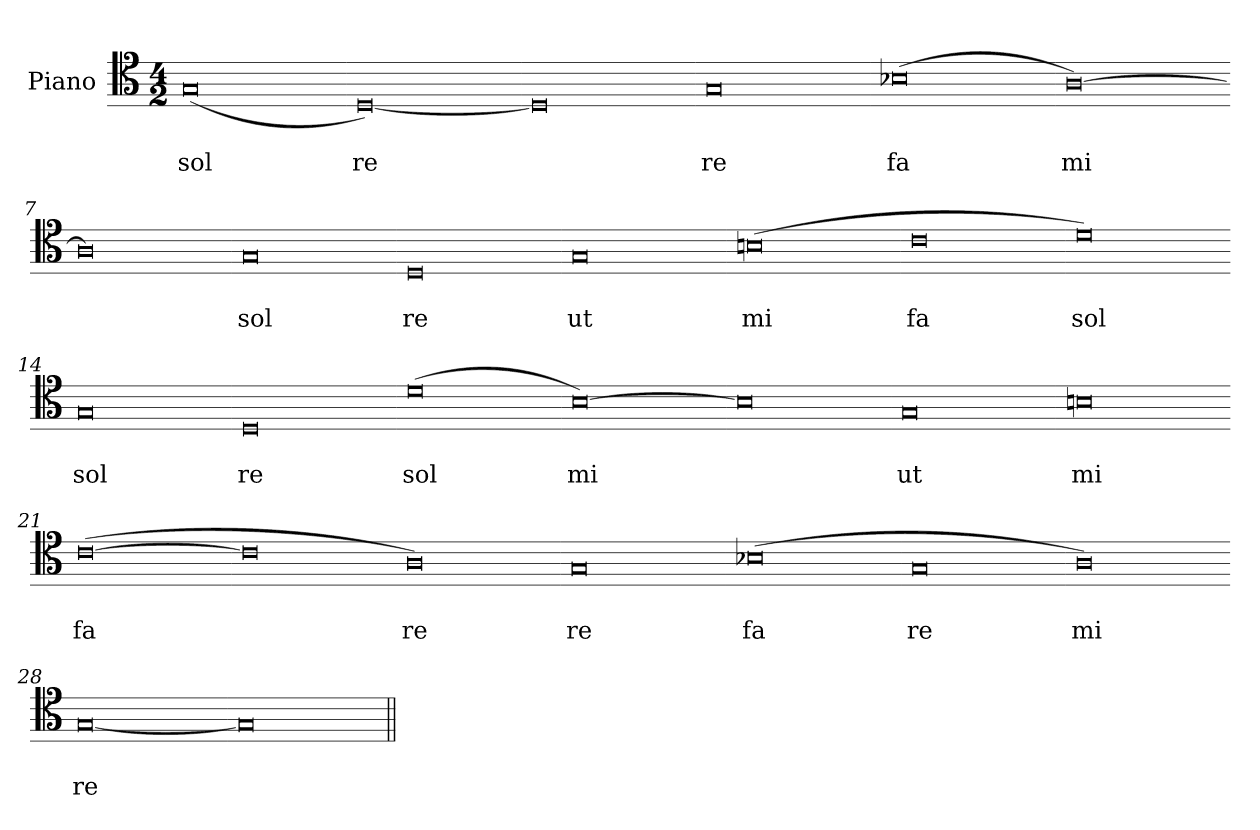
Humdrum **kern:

**kern	**text	**text
*part1	*part1	*part1
*staff1	*staff1	*staff1
*I"Piano	*	*
*I'Pno.	*	*
*clefC4	*	*
*k[]	*	*
*M4/2	*	*
=1	=1	=1
!	!	!LO:LY:b
(0G	.	sol
=2-	=2-	=2-
!	!	!LO:LY:b
[0D/)	.	re
=3-	=3-	=3-
0D]	.	.
=4-	=4-	=4-
!	!	!LO:LY:b
0G	.	re
=5-	=5-	=5-
!	!	!LO:LY:b
(0B-X	.	fa
=6-	=6-	=6-
!	!	!LO:LY:b
[0A\)	.	mi
=7-	=7-	=7-
0A]	.	.
=8-	=8-	=8-
!	!	!LO:LY:b
0G	.	sol
=9-	=9-	=9-
!	!	!LO:LY:b
0D	.	re
=10-	=10-	=10-
!	!	!LO:LY:b
0G	.	ut
!!LO:LB:g=z
=11-	=11-	=11-
!	!	!LO:LY:b
(0B	.	mi
=12-	=12-	=12-
!	!	!LO:LY:b
0c	.	fa
=13-	=13-	=13-
!	!	!LO:LY:b
0d)	.	sol
=14-	=14-	=14-
!	!	!LO:LY:b
0G	.	sol
=15-	=15-	=15-
!	!	!LO:LY:b
0D	.	re
=16-	=16-	=16-
!	!	!LO:LY:b
(0d	.	sol
=17-	=17-	=17-
!	!	!LO:LY:b
[0B\)	.	mi
=18-	=18-	=18-
0B]	.	.
=19-	=19-	=19-
!	!	!LO:LY:b
0G	.	ut
=20-	=20-	=20-
!	!	!LO:LY:b
0Bn	.	mi
=21-	=21-	=21-
!	!	!LO:LY:b
([0c\	.	fa
!!LO:LB:g=z
=22-	=22-	=22-
0c]	.	.
=23-	=23-	=23-
!	!	!LO:LY:b
0A)	.	re
=24-	=24-	=24-
!	!	!LO:LY:b
0G	.	re
=25-	=25-	=25-
!	!	!LO:LY:b
(0B-X	.	fa
=26-	=26-	=26-
!	!	!LO:LY:b
0G	.	re
=27-	=27-	=27-
!	!	!LO:LY:b
0A)	.	mi
=28-	=28-	=28-
!	!	!LO:LY:b
[0G/	.	re
=29-	=29-	=29-
0G]	.	.
=||	=||	=||
*-	*-	*-
